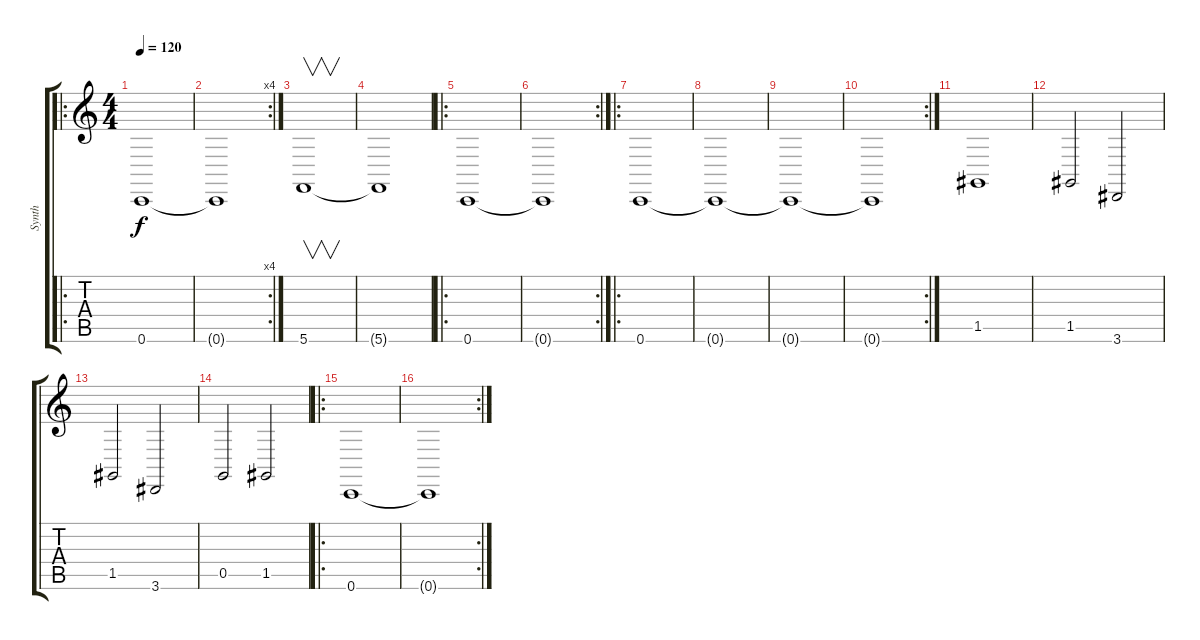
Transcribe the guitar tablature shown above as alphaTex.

\track ("Synth" "Synth") {instrument pad8sweep}
\staff {score tabs}
\tuning (D4 A3 F3 C3 G2 C2) {hide}
\ro
\ts (4 4)
\tempo 120
\clef g2
\ks c
0.6.1{dy f instrument pad8sweep} |
\rc 4
0.6{t}.1 |
5.6.1{v} |
5.6{t}.1 |
\ro
0.6.1 |
\rc 2
0.6{t}.1 |
\ro
0.6.1 |
0.6{t}.1 |
0.6{t}.1 |
\rc 2
0.6{t}.1 |
1.5.1 |
1.5.2 3.6.2 |
1.5.2 3.6.2 |
0.5.2 1.5.2 |
\ro
0.6.1 |
\rc 2
0.6{t}.1
